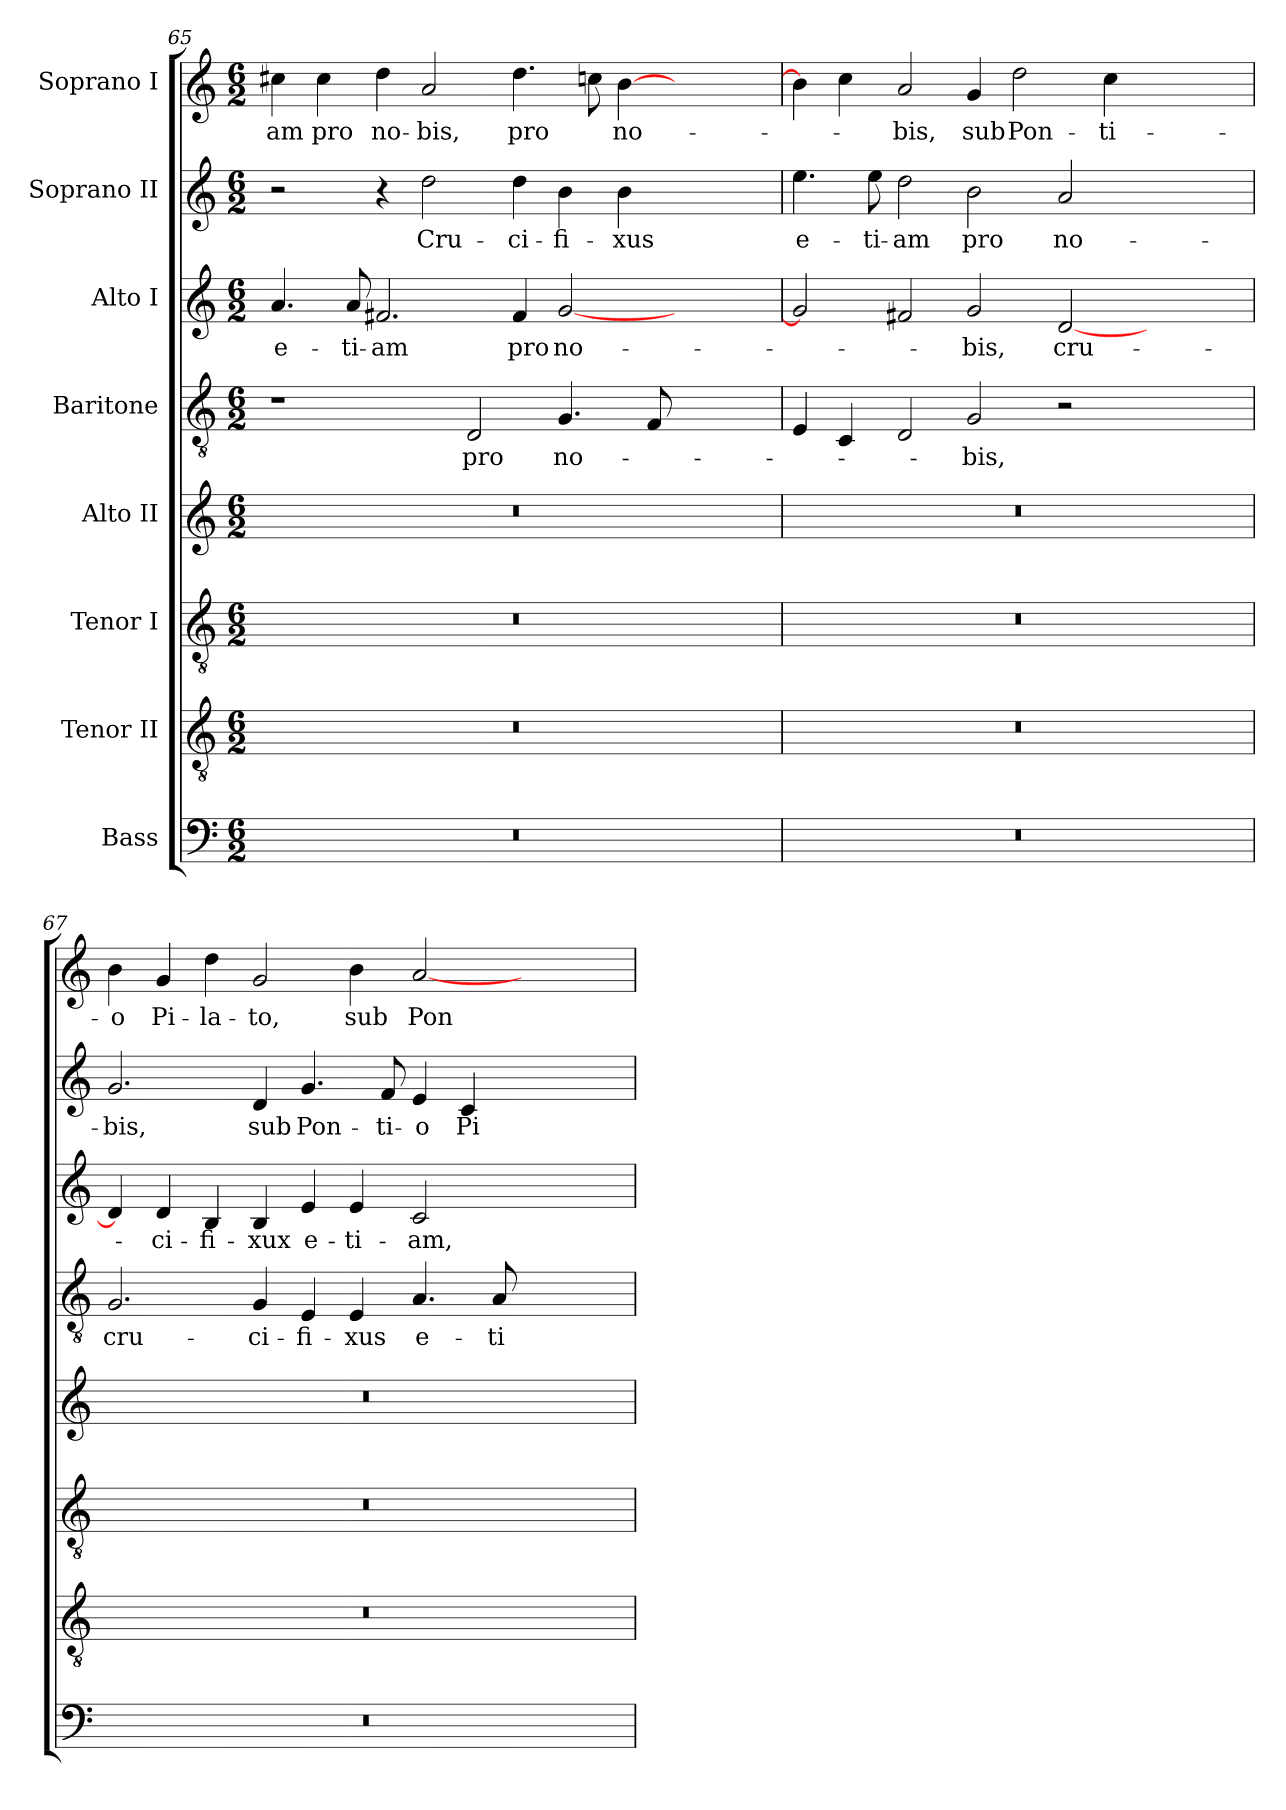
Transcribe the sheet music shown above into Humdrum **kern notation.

**kern	**kern	**kern	**kern	**kern	**text	**kern	**text	**kern	**text	**kern	**text
*part8	*part7	*part6	*part5	*part4	*part4	*part3	*part3	*part2	*part2	*part1	*part1
*staff8	*staff7	*staff6	*staff5	*staff4	*staff4	*staff3	*staff3	*staff2	*staff2	*staff1	*staff1
*I"Bass	*I"Tenor II	*I"Tenor I	*I"Alto II	*I"Baritone	*	*I"Alto I	*	*I"Soprano II	*	*I"Soprano I	*
*clefF4	*clefGv2	*clefGv2	*clefG2	*clefGv2	*	*clefG2	*	*clefG2	*	*clefG2	*
*ITrd7c12	*ITrd7c12	*ITrd7c12	*	*ITrd7c12	*	*	*	*	*	*	*
*k[]	*k[]	*k[]	*k[]	*k[]	*	*k[]	*	*k[]	*	*k[]	*
*C:	*C:	*C:	*C:	*C:	*	*C:	*	*C:	*	*C:	*
*M6/2	*M6/2	*M6/2	*M6/2	*M6/2	*	*M6/2	*	*M6/2	*	*M6/2	*
=65	=65	=65	=65	=65	=65	=65	=65	=65	=65	=65	=65
!LO:N:vis=1	!LO:N:vis=1	!LO:N:vis=1	!LO:N:vis=1	!	!	!	!	!	!	!	!
!	!	!	!	!	!	!	!LO:LY:b:color=#000000	!	!	!	!
!	!	!	!	!	!	!	!	!	!	!	!LO:LY:b:color=#000000
0.r	0.r	0.r	0.r	1r	.	4.ai/	e-	2r	.	4cc#Xi\	-am
!	!	!	!	!	!	!	!	!	!	!	!LO:LY:b:color=#000000
.	.	.	.	.	.	.	.	.	.	4cc#i\	pro
!	!	!	!	!	!	!	!LO:LY:b:color=#000000	!	!	!	!
.	.	.	.	.	.	8ai/	-ti-	.	.	.	.
!	!	!	!	!	!	!	!LO:LY:b:color=#000000	!	!	!	!
!	!	!	!	!	!	!	!	!	!	!	!LO:LY:b:color=#000000
.	.	.	.	.	.	2.f#Xi/	-am	4r	.	4ddi\	no-
!	!	!	!	!	!	!	!	!	!LO:LY:b:color=#000000	!	!
!	!	!	!	!	!	!	!	!	!	!	!LO:LY:b:color=#000000
.	.	.	.	.	.	.	.	2ddi\	Cru-	2ai/	-bis,
!	!	!	!	!	!LO:LY:b:color=#000000	!	!	!	!	!	!
.	.	.	.	2DDi/	pro	.	.	.	.	.	.
!	!	!	!	!	!	!	!LO:LY:b:color=#000000	!	!	!	!
!	!	!	!	!	!	!	!	!	!LO:LY:b:color=#000000	!	!
!	!	!	!	!	!	!	!	!	!	!	!LO:LY:b:color=#000000
.	.	.	.	.	.	4f#i/	pro	4ddi\	-ci-	4.ddi\	pro
!	!	!	!	!	!LO:LY:b:color=#000000	!	!	!	!	!	!
!	!	!	!	!	!	!	!LO:LY:b:color=#000000	!	!	!	!
!	!	!	!	!	!	!	!	!	!LO:LY:b:color=#000000	!	!
.	.	.	.	4.GGi/	no-	[<2gi/	no-	4bi\	-fi-	.	.
.	.	.	.	.	.	.	.	.	.	8ccni\	.
!	!	!	!	!	!	!	!	!	!LO:LY:b:color=#000000	!	!
!	!	!	!	!	!	!	!	!	!	!	!LO:LY:b:color=#000000
.	.	.	.	.	.	.	.	4bi\	-xus	[>4bi\	no-
.	.	.	.	8FFi/	.	.	.	.	.	.	.
.	.	.	.	1ryy	.	1ryy	.	1ryy	.	1ryy	.
=66	=66	=66	=66	=66	=66	=66	=66	=66	=66	=66	=66
!LO:N:vis=1	!LO:N:vis=1	!LO:N:vis=1	!LO:N:vis=1	!	!	!	!	!	!	!	!
!	!	!	!	!	!	!	!	!	!LO:LY:b:color=#000000	!	!
0.r	0.r	0.r	0.r	4EEi/	.	2gi/]	.	4.eei\	e-	4bi\]	.
.	.	.	.	4CCi/	.	.	.	.	.	4cci\	.
!	!	!	!	!	!	!	!	!	!LO:LY:b:color=#000000	!	!
.	.	.	.	.	.	.	.	8eei\	-ti-	.	.
!	!	!	!	!	!	!	!	!	!LO:LY:b:color=#000000	!	!
!	!	!	!	!	!	!	!	!	!	!	!LO:LY:b:color=#000000
.	.	.	.	2DDi/	.	2f#Xi/	.	2ddi\	-am	2ai/	-bis,
!	!	!	!	!	!LO:LY:b:color=#000000	!	!	!	!	!	!
!	!	!	!	!	!	!	!LO:LY:b:color=#000000	!	!	!	!
!	!	!	!	!	!	!	!	!	!LO:LY:b:color=#000000	!	!
!	!	!	!	!	!	!	!	!	!	!	!LO:LY:b:color=#000000
.	.	.	.	2GGi/	-bis,	2gi/	-bis,	2bi\	pro	4gi/	sub
!	!	!	!	!	!	!	!	!	!	!	!LO:LY:b:color=#000000
.	.	.	.	.	.	.	.	.	.	2ddi\	Pon-
!	!	!	!	!	!	!	!LO:LY:b:color=#000000	!	!	!	!
!	!	!	!	!	!	!	!	!	!LO:LY:b:color=#000000	!	!
.	.	.	.	2r	.	[<2di/	cru-	2ai/	no-	.	.
!	!	!	!	!	!	!	!	!	!	!	!LO:LY:b:color=#000000
.	.	.	.	.	.	.	.	.	.	4cci\	-ti-
.	.	.	.	1ryy	.	1ryy	.	1ryy	.	1ryy	.
=67	=67	=67	=67	=67	=67	=67	=67	=67	=67	=67	=67
!LO:N:vis=1	!LO:N:vis=1	!LO:N:vis=1	!LO:N:vis=1	!	!	!	!	!	!	!	!
!	!	!	!	!	!LO:LY:b:color=#000000	!	!	!	!	!	!
!	!	!	!	!	!	!	!	!	!LO:LY:b:color=#000000	!	!
!	!	!	!	!	!	!	!	!	!	!	!LO:LY:b:color=#000000
0.r	0.r	0.r	0.r	2.GGi/	cru-	4di/]	.	2.gi/	-bis,	4bi\	-o
!	!	!	!	!	!	!	!LO:LY:b:color=#000000	!	!	!	!
!	!	!	!	!	!	!	!	!	!	!	!LO:LY:b:color=#000000
.	.	.	.	.	.	4di/	-ci-	.	.	4gi/	Pi-
!	!	!	!	!	!	!	!LO:LY:b:color=#000000	!	!	!	!
!	!	!	!	!	!	!	!	!	!	!	!LO:LY:b:color=#000000
.	.	.	.	.	.	4Bi/	-fi-	.	.	4ddi\	-la-
!	!	!	!	!	!LO:LY:b:color=#000000	!	!	!	!	!	!
!	!	!	!	!	!	!	!LO:LY:b:color=#000000	!	!	!	!
!	!	!	!	!	!	!	!	!	!LO:LY:b:color=#000000	!	!
!	!	!	!	!	!	!	!	!	!	!	!LO:LY:b:color=#000000
.	.	.	.	4GGi/	-ci-	4Bi/	-xux	4di/	sub	2gi/	-to,
!	!	!	!	!	!LO:LY:b:color=#000000	!	!	!	!	!	!
!	!	!	!	!	!	!	!LO:LY:b:color=#000000	!	!	!	!
!	!	!	!	!	!	!	!	!	!LO:LY:b:color=#000000	!	!
.	.	.	.	4EEi/	-fi-	4ei/	e-	4.gi/	Pon-	.	.
!	!	!	!	!	!LO:LY:b:color=#000000	!	!	!	!	!	!
!	!	!	!	!	!	!	!LO:LY:b:color=#000000	!	!	!	!
!	!	!	!	!	!	!	!	!	!	!	!LO:LY:b:color=#000000
.	.	.	.	4EEi/	-xus	4ei/	-ti-	.	.	4bi\	sub
!	!	!	!	!	!	!	!	!	!LO:LY:b:color=#000000	!	!
.	.	.	.	.	.	.	.	8fi/	-ti-	.	.
!	!	!	!	!	!LO:LY:b:color=#000000	!	!	!	!	!	!
!	!	!	!	!	!	!	!LO:LY:b:color=#000000	!	!	!	!
!	!	!	!	!	!	!	!	!	!LO:LY:b:color=#000000	!	!
!	!	!	!	!	!	!	!	!	!	!	!LO:LY:b:color=#000000
.	.	.	.	4.AAi/	e-	2ci/	-am,	4ei/	-o	[<2ai/	Pon-
!	!	!	!	!	!	!	!	!	!LO:LY:b:color=#000000	!	!
.	.	.	.	.	.	.	.	4ci/	Pi-	.	.
!	!	!	!	!	!LO:LY:b:color=#000000	!	!	!	!	!	!
.	.	.	.	8AAi/	-ti-	.	.	.	.	.	.
.	.	.	.	1ryy	.	1ryy	.	1ryy	.	1ryy	.
=	=	=	=	=	=	=	=	=	=	=	=
*-	*-	*-	*-	*-	*-	*-	*-	*-	*-	*-	*-
